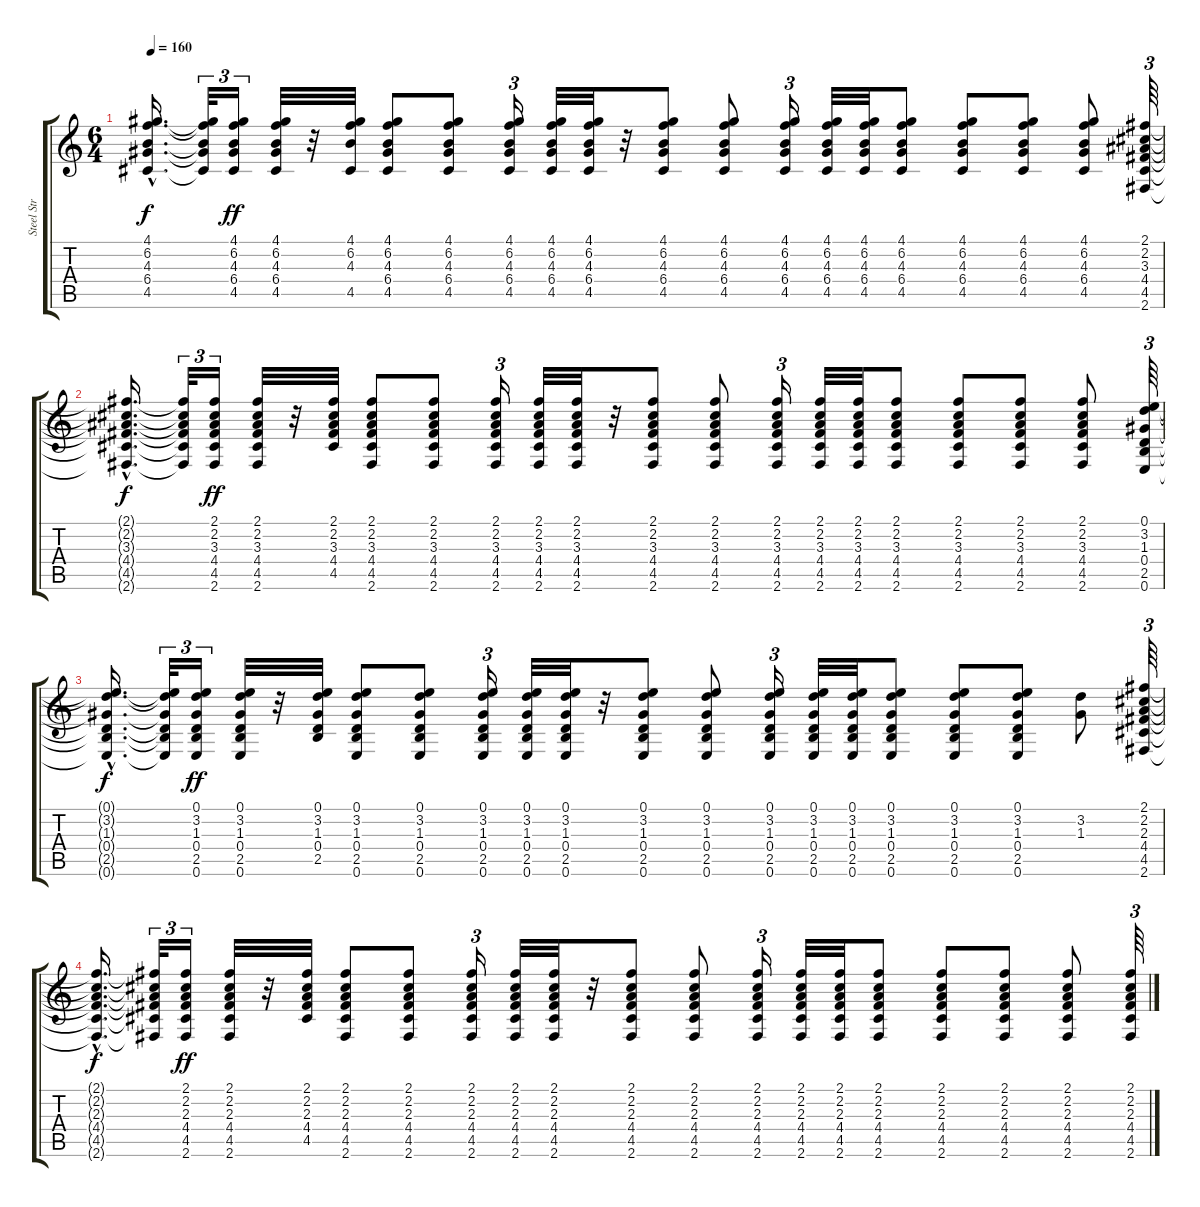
\track ("Steel Str Gtr (Al Di Meola)" "Steel Str ") {instrument acousticguitarsteel}
\staff {score tabs}
\tuning (E4 B3 G3 D3 A2 E2) {hide}
\ts (6 4)
\tempo 160
\clef g2
\ks c
(4.1{hac t} 6.2{hac t} 4.3{hac t} 6.4{hac t} 4.5{hac t}).16{d dy f} (4.1{t} 6.2{t} 4.3{t} 6.4{t} 4.5{t}).32{tu (3 2)} (4.1 6.2 4.3 6.4 4.5).16{tu (3 2) dy ff} (4.1 6.2 4.3 6.4 4.5).32 r.32 (4.1 6.2 4.3 4.5).32 (4.1 6.2 4.3 6.4 4.5).8 (4.1 6.2 4.3 6.4 4.5).8 (4.1 6.2 4.3 6.4 4.5).16{tu (3 2)} (4.1 6.2 4.3 6.4 4.5).32 (4.1 6.2 4.3 6.4 4.5).32 r.32 (4.1 6.2 4.3 6.4 4.5).8 (4.1 6.2 4.3 6.4 4.5).8 (4.1 6.2 4.3 6.4 4.5).16{tu (3 2)} (4.1 6.2 4.3 6.4 4.5).32 (4.1 6.2 4.3 6.4 4.5).32 (4.1 6.2 4.3 6.4 4.5).8 (4.1 6.2 4.3 6.4 4.5).8 (4.1 6.2 4.3 6.4 4.5).8 (4.1 6.2 4.3 6.4 4.5).8 (2.1 2.2 3.3 4.4 4.5 2.6).64{tu (3 2)} |
(2.1{hac t} 2.2{hac t} 3.3{hac t} 4.4{hac t} 4.5{hac t} 2.6{hac t}).16{d dy f} (2.1{t} 2.2{t} 3.3{t} 4.4{t} 4.5{t} 2.6{t}).32{tu (3 2)} (2.1 2.2 3.3 4.4 4.5 2.6).16{tu (3 2) dy ff} (2.1 2.2 3.3 4.4 4.5 2.6).32 r.32 (2.1 2.2 3.3 4.4 4.5).32 (2.1 2.2 3.3 4.4 4.5 2.6).8 (2.1 2.2 3.3 4.4 4.5 2.6).8 (2.1 2.2 3.3 4.4 4.5 2.6).16{tu (3 2)} (2.1 2.2 3.3 4.4 4.5 2.6).32 (2.1 2.2 3.3 4.4 4.5 2.6).32 r.32 (2.1 2.2 3.3 4.4 4.5 2.6).8 (2.1 2.2 3.3 4.4 4.5 2.6).8 (2.1 2.2 3.3 4.4 4.5 2.6).16{tu (3 2)} (2.1 2.2 3.3 4.4 4.5 2.6).32 (2.1 2.2 3.3 4.4 4.5 2.6).32 (2.1 2.2 3.3 4.4 4.5 2.6).8 (2.1 2.2 3.3 4.4 4.5 2.6).8 (2.1 2.2 3.3 4.4 4.5 2.6).8 (2.1 2.2 3.3 4.4 4.5 2.6).8 (0.1 3.2 1.3 0.4 2.5 0.6).64{tu (3 2)} |
(0.1{hac t} 3.2{hac t} 1.3{hac t} 0.4{hac t} 2.5{hac t} 0.6{hac t}).16{d dy f} (0.1{t} 3.2{t} 1.3{t} 0.4{t} 2.5{t} 0.6{t}).32{tu (3 2)} (0.1 3.2 1.3 0.4 2.5 0.6).16{tu (3 2) dy ff} (0.1 3.2 1.3 0.4 2.5 0.6).32 r.32 (0.1 3.2 1.3 0.4 2.5).32 (0.1 3.2 1.3 0.4 2.5 0.6).8 (0.1 3.2 1.3 0.4 2.5 0.6).8 (0.1 3.2 1.3 0.4 2.5 0.6).16{tu (3 2)} (0.1 3.2 1.3 0.4 2.5 0.6).32 (0.1 3.2 1.3 0.4 2.5 0.6).32 r.32 (0.1 3.2 1.3 0.4 2.5 0.6).8 (0.1 3.2 1.3 0.4 2.5 0.6).8 (0.1 3.2 1.3 0.4 2.5 0.6).16{tu (3 2)} (0.1 3.2 1.3 0.4 2.5 0.6).32 (0.1 3.2 1.3 0.4 2.5 0.6).32 (0.1 3.2 1.3 0.4 2.5 0.6).8 (0.1 3.2 1.3 0.4 2.5 0.6).8 (0.1 3.2 1.3 0.4 2.5 0.6).8 (3.2 1.3).8 (2.1 2.2 2.3 4.4 4.5 2.6).64{tu (3 2)} |
(2.1{hac t} 2.2{hac t} 2.3{hac t} 4.4{hac t} 4.5{hac t} 2.6{hac t}).16{d dy f} (2.1{t} 2.2{t} 2.3{t} 4.4{t} 4.5{t} 2.6{t}).32{tu (3 2)} (2.1 2.2 2.3 4.4 4.5 2.6).16{tu (3 2) dy ff} (2.1 2.2 2.3 4.4 4.5 2.6).32 r.32 (2.1 2.2 2.3 4.4 4.5).32 (2.1 2.2 2.3 4.4 4.5 2.6).8 (2.1 2.2 2.3 4.4 4.5 2.6).8 (2.1 2.2 2.3 4.4 4.5 2.6).16{tu (3 2)} (2.1 2.2 2.3 4.4 4.5 2.6).32 (2.1 2.2 2.3 4.4 4.5 2.6).32 r.32 (2.1 2.2 2.3 4.4 4.5 2.6).8 (2.1 2.2 2.3 4.4 4.5 2.6).8 (2.1 2.2 2.3 4.4 4.5 2.6).16{tu (3 2)} (2.1 2.2 2.3 4.4 4.5 2.6).32 (2.1 2.2 2.3 4.4 4.5 2.6).32 (2.1 2.2 2.3 4.4 4.5 2.6).8 (2.1 2.2 2.3 4.4 4.5 2.6).8 (2.1 2.2 2.3 4.4 4.5 2.6).8 (2.1 2.2 2.3 4.4 4.5 2.6).8 (2.1 2.2 2.3 4.4 4.5 2.6).64{tu (3 2)}
